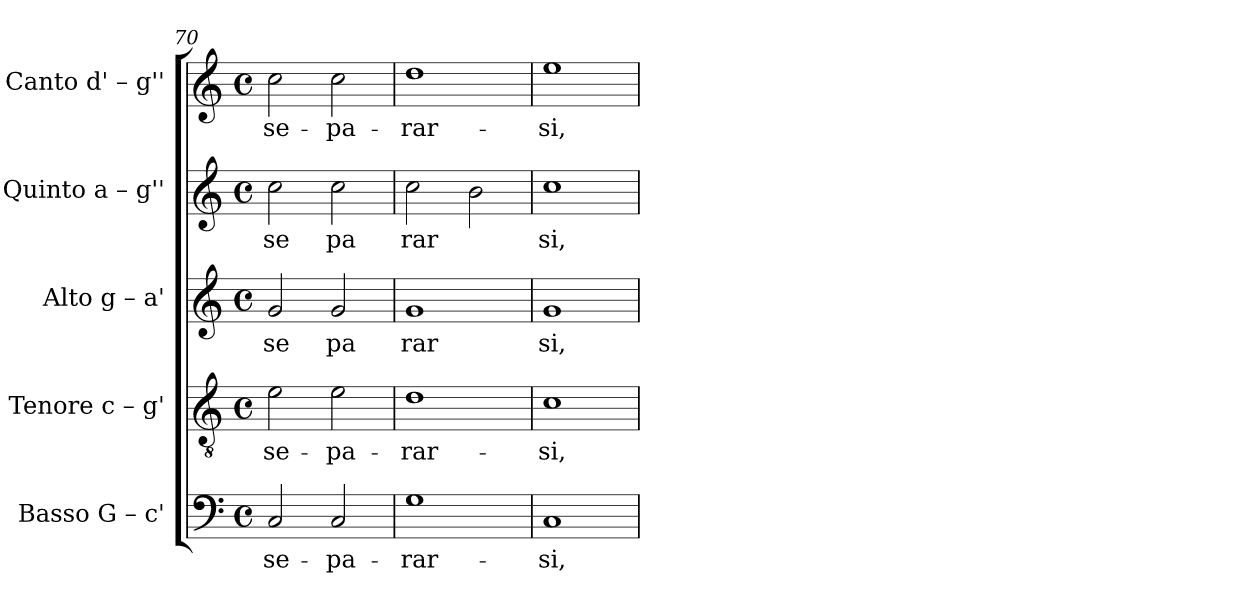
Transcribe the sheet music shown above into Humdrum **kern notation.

**kern	**text	**kern	**text	**kern	**text	**kern	**text	**kern	**text
*part5	*part5	*part4	*part4	*part3	*part3	*part2	*part2	*part1	*part1
*staff5	*staff5	*staff4	*staff4	*staff3	*staff3	*staff2	*staff2	*staff1	*staff1
*I"Basso  G – c'	*	*I"Tenore  c – g'	*	*I"Alto  g – a'	*	*I"Quinto  a – g''	*	*I"Canto  d' – g''	*
*clefF4	*	*clefGv2	*	*clefG2	*	*clefG2	*	*clefG2	*
*k[]	*	*k[]	*	*k[]	*	*k[]	*	*k[]	*
*C:	*	*C:	*	*C:	*	*C:	*	*C:	*
*M4/4	*	*M4/4	*	*M4/4	*	*M4/4	*	*M4/4	*
*met(c)	*	*met(c)	*	*met(c)	*	*met(c)	*	*met(c)	*
=70	=70	=70	=70	=70	=70	=70	=70	=70	=70
!	!LO:LY:b:rj	!	!LO:LY:b:rj	!	!LO:LY:b:rj	!	!LO:LY:b:rj	!	!LO:LY:b:rj
2C/	se-	2e\	se-	2g/	se	2cc\	se	2cc\	se-
!	!LO:LY:b:rj	!	!LO:LY:b:rj	!	!LO:LY:b:rj	!	!LO:LY:b:rj	!	!LO:LY:b:rj
2C/	-pa-	2e\	-pa-	2g/	pa	2cc\	pa	2cc\	-pa-
=71	=71	=71	=71	=71	=71	=71	=71	=71	=71
!	!LO:LY:b:rj	!	!LO:LY:b:rj	!	!LO:LY:b:rj	!	!LO:LY:b:rj	!	!LO:LY:b:rj
1G	-rar-	1d	-rar-	1g	rar	2cc\	rar	1dd	-rar-
!	!	!	!	!	!	!	!LO:LY:b:rj	!	!
.	.	.	.	.	.	2b\	.	.	.
=72	=72	=72	=72	=72	=72	=72	=72	=72	=72
!	!LO:LY:b:rj	!	!LO:LY:b:rj	!	!LO:LY:b:rj	!	!LO:LY:b:rj	!	!LO:LY:b:rj
1C	-si,	1c	-si,	1g	si,	1cc	si,	1ee	-si,
=	=	=	=	=	=	=	=	=	=
*-	*-	*-	*-	*-	*-	*-	*-	*-	*-
